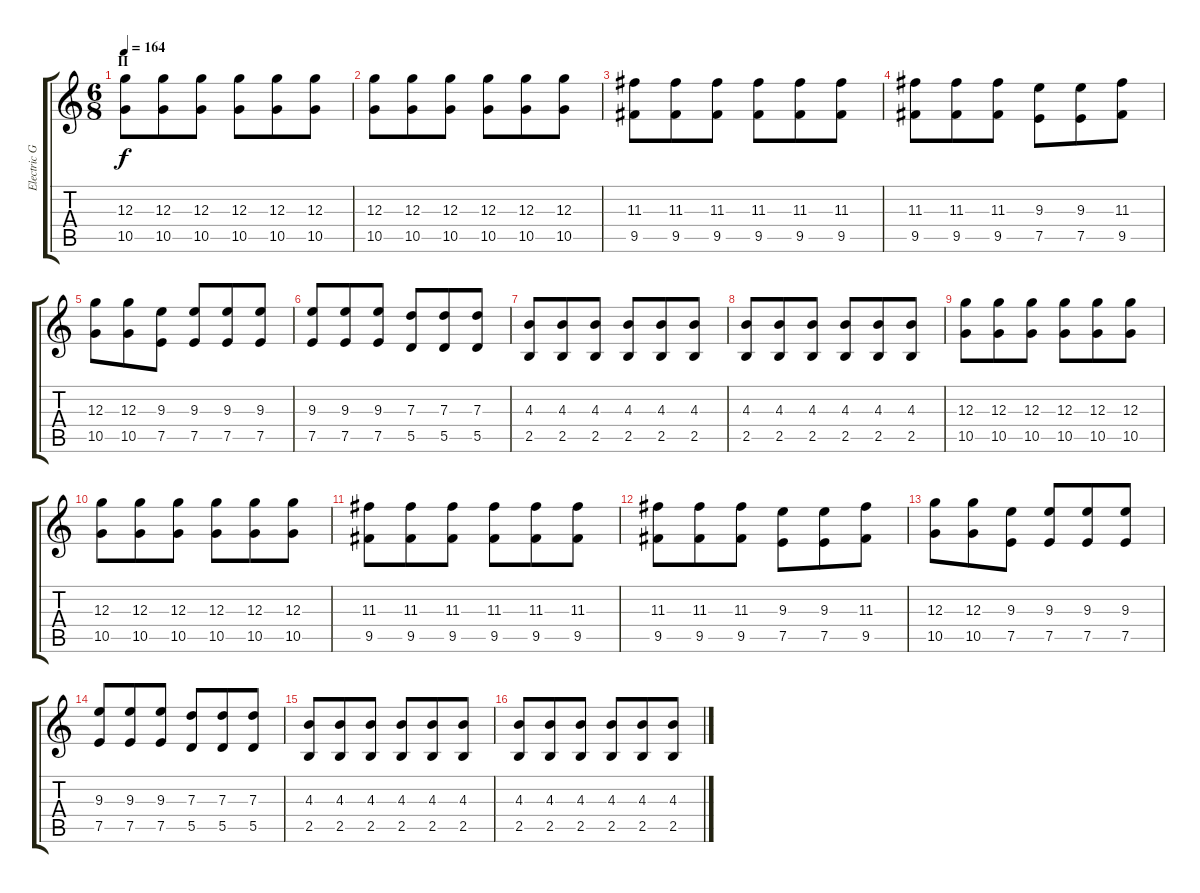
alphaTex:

\track ("Electric Guitar" "Electric G") {instrument overdrivenguitar}
\staff {score tabs}
\tuning (E4 B3 G3 D3 A2 E2) {hide}
\ts (6 8)
\section ("" "II")
\tempo 164
\clef g2
\ks c
(12.3 10.5).8{dy f} (12.3 10.5).8 (12.3 10.5).8 (12.3 10.5).8 (12.3 10.5).8 (12.3 10.5).8 |
(12.3 10.5).8 (12.3 10.5).8 (12.3 10.5).8 (12.3 10.5).8 (12.3 10.5).8 (12.3 10.5).8 |
(11.3 9.5).8 (11.3 9.5).8 (11.3 9.5).8 (11.3 9.5).8 (11.3 9.5).8 (11.3 9.5).8 |
(11.3 9.5).8 (11.3 9.5).8 (11.3 9.5).8 (9.3 7.5).8 (9.3 7.5).8 (11.3 9.5).8 |
(12.3 10.5).8 (12.3 10.5).8 (9.3 7.5).8 (9.3 7.5).8 (9.3 7.5).8 (9.3 7.5).8 |
(9.3 7.5).8 (9.3 7.5).8 (9.3 7.5).8 (7.3 5.5).8 (7.3 5.5).8 (7.3 5.5).8 |
(4.3 2.5).8 (4.3 2.5).8 (4.3 2.5).8 (4.3 2.5).8 (4.3 2.5).8 (4.3 2.5).8 |
(4.3 2.5).8 (4.3 2.5).8 (4.3 2.5).8 (4.3 2.5).8 (4.3 2.5).8 (4.3 2.5).8 |
(12.3 10.5).8 (12.3 10.5).8 (12.3 10.5).8 (12.3 10.5).8 (12.3 10.5).8 (12.3 10.5).8 |
(12.3 10.5).8 (12.3 10.5).8 (12.3 10.5).8 (12.3 10.5).8 (12.3 10.5).8 (12.3 10.5).8 |
(11.3 9.5).8 (11.3 9.5).8 (11.3 9.5).8 (11.3 9.5).8 (11.3 9.5).8 (11.3 9.5).8 |
(11.3 9.5).8 (11.3 9.5).8 (11.3 9.5).8 (9.3 7.5).8 (9.3 7.5).8 (11.3 9.5).8 |
(12.3 10.5).8 (12.3 10.5).8 (9.3 7.5).8 (9.3 7.5).8 (9.3 7.5).8 (9.3 7.5).8 |
(9.3 7.5).8 (9.3 7.5).8 (9.3 7.5).8 (7.3 5.5).8 (7.3 5.5).8 (7.3 5.5).8 |
(4.3 2.5).8 (4.3 2.5).8 (4.3 2.5).8 (4.3 2.5).8 (4.3 2.5).8 (4.3 2.5).8 |
(4.3 2.5).8 (4.3 2.5).8 (4.3 2.5).8 (4.3 2.5).8 (4.3 2.5).8 (4.3 2.5).8
